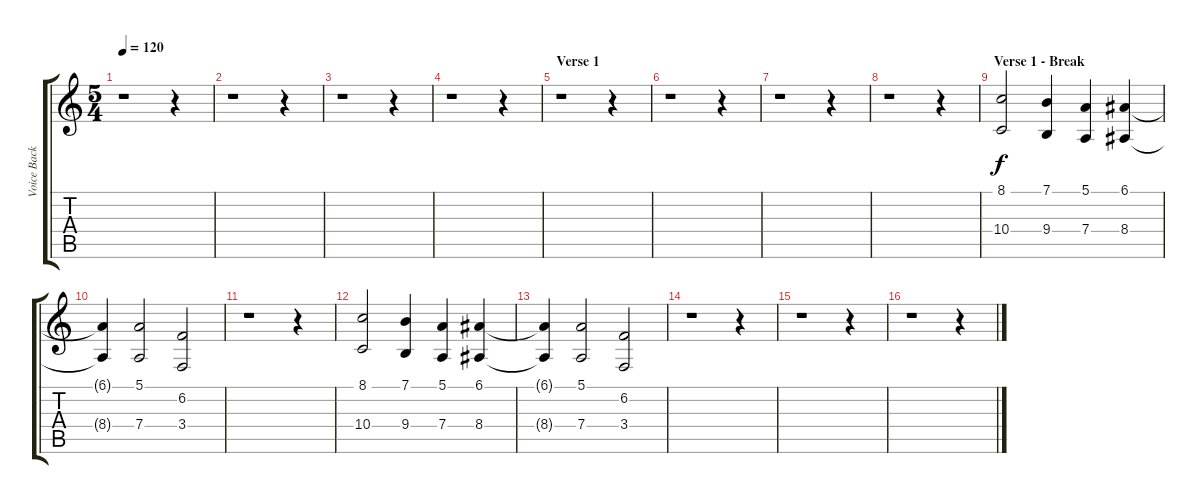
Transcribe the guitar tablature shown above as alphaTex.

\track ("Voice Back" "Voice Back") {instrument oboe}
\staff {score tabs}
\tuning (E4 B3 G3 D3 A2 E2) {hide}
\ts (5 4)
\tempo 120
\clef g2
\ks c
r.1{dy f instrument oboe} r.4 |
r.1 r.4 |
r.1 r.4 |
r.1 r.4 |
\section ("" "Verse 1")
r.1 r.4 |
r.1 r.4 |
r.1 r.4 |
r.1 r.4 |
\section ("" "Verse 1 - Break")
(8.1 10.4).2 (7.1 9.4).4 (5.1 7.4).4 (6.1 8.4).4 |
(6.1{t} 8.4{t}).4 (5.1 7.4).2 (6.2 3.4).2 |
r.1 r.4 |
(8.1 10.4).2 (7.1 9.4).4 (5.1 7.4).4 (6.1 8.4).4 |
(6.1{t} 8.4{t}).4 (5.1 7.4).2 (6.2 3.4).2 |
r.1 r.4 |
r.1 r.4 |
r.1 r.4
